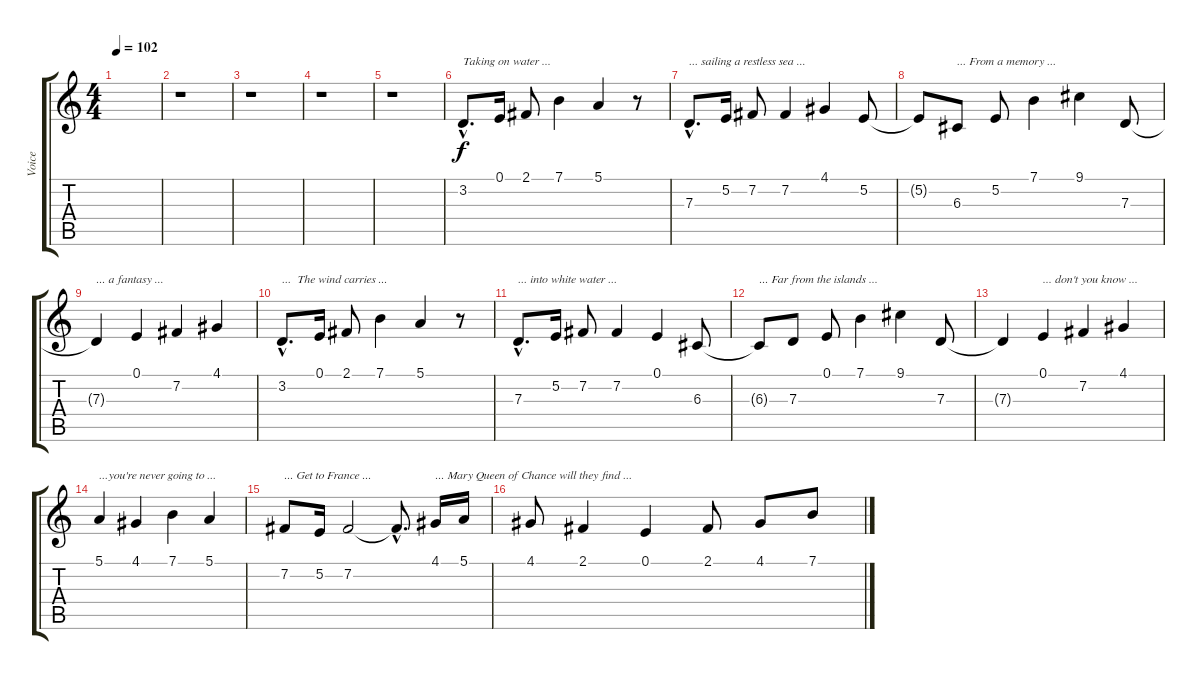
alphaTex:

\track ("Voice" "Voice") {instrument synthvoice}
\staff {score tabs}
\tuning (E4 B3 G3 D3 A2 E2) {hide}
\ts (4 4)
\tempo 102
\clef g2
\ks c
|
r.1 |
r.1 |
r.1 |
r.1 |
3.2{hac}.8{d txt "Taking on water ..."} 0.1.16 2.1.8 7.1.4 5.1.4 r.8 |
7.3{hac}.8{d txt "... sailing a restless sea ..."} 5.2.16 7.2.8 7.2.4 4.1.4 5.2.8 |
5.2{t}.8 6.3.8{txt "... From a memory ..."} 5.2.8 7.1.4 9.1.4 7.3.8 |
7.3{t}.4{txt "... a fantasy ..."} 0.1.4 7.2.4 4.1.4 |
3.2{hac}.8{d txt "...  The wind carries ..."} 0.1.16 2.1.8 7.1.4 5.1.4 r.8 |
7.3{hac}.8{d txt "... into white water ..."} 5.2.16 7.2.8 7.2.4 0.1.4 6.3.8 |
6.3{t}.8{txt "... Far from the islands ..."} 7.3.8 0.1.8 7.1.4 9.1.4 7.3.8 |
7.3{t}.4 0.1.4{txt "... don't you know ..."} 7.2.4 4.1.4 |
5.1.4{txt "...you're never going to ..."} 4.1.4 7.1.4 5.1.4 |
7.2.8{txt "... Get to France ..."} 5.2.16 7.2.2 7.2{hac t}.8{d} 4.1.16{txt "... Mary Queen of Chance will they find ..."} 5.1.16 |
4.1.8 2.1.4 0.1.4 2.1.8 4.1.8 7.1.8
